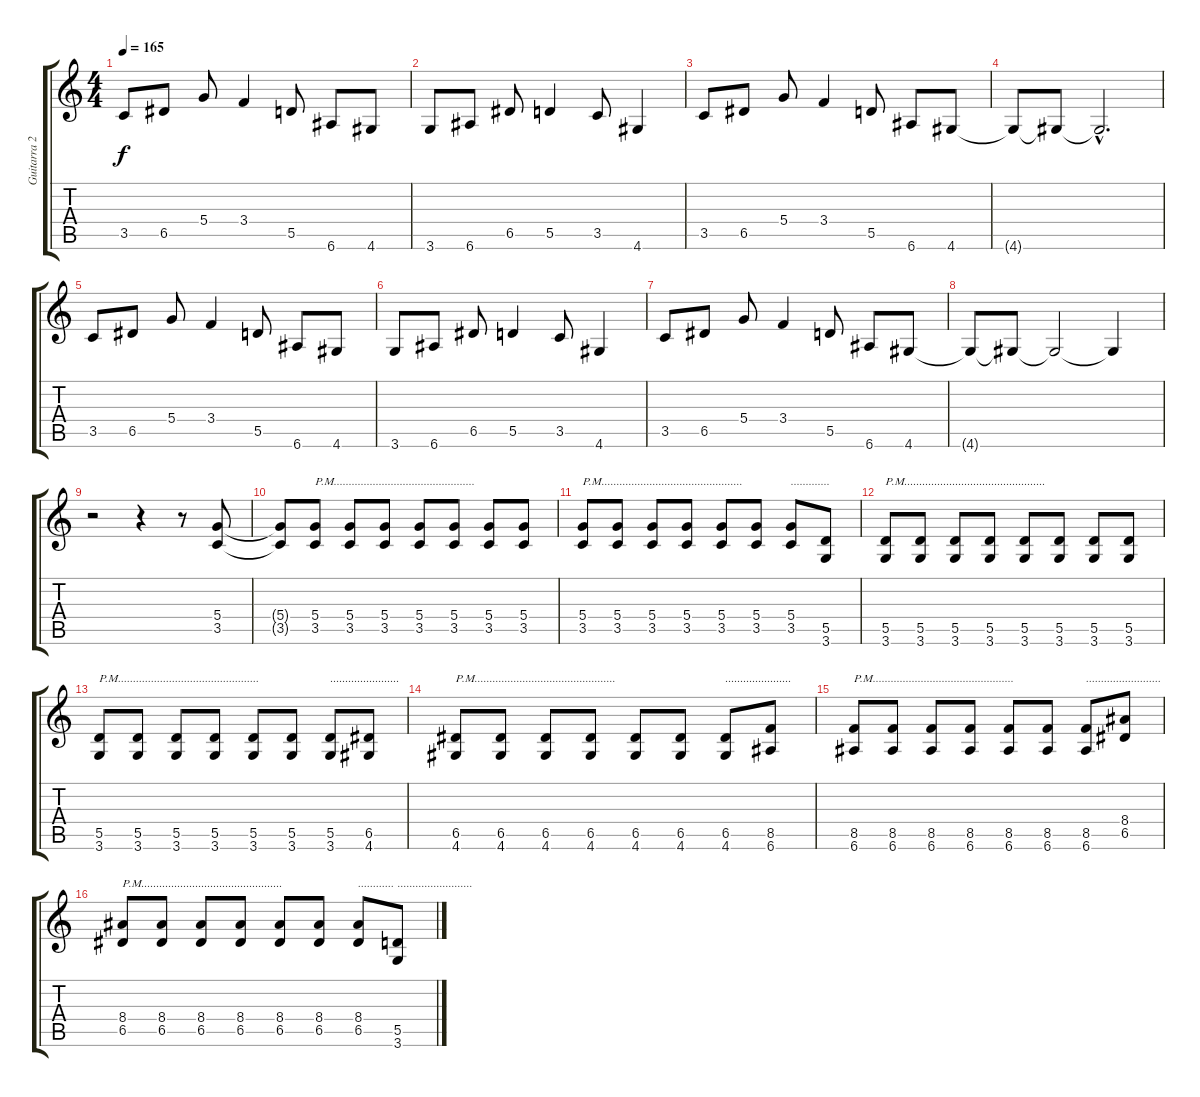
\track ("Guitarra 2" "Guitarra 2") {instrument distortionguitar}
\staff {score tabs}
\tuning (E4 B3 G3 D3 A2 E2) {hide}
\ts (4 4)
\tempo 165
\clef g2
\ks c
3.5.8{dy f instrument distortionguitar} 6.5.8 5.4.8 3.4.4 5.5.8 6.6.8 4.6.8 |
3.6.8 6.6.8 6.5.8 5.5.4 3.5.8 4.6.4 |
3.5.8 6.5.8 5.4.8 3.4.4 5.5.8 6.6.8 4.6.8 |
4.6{t}.8 4.6{t}.8 4.6{hac t}.2{d} |
3.5.8 6.5.8 5.4.8 3.4.4 5.5.8 6.6.8 4.6.8 |
3.6.8 6.6.8 6.5.8 5.5.4 3.5.8 4.6.4 |
3.5.8 6.5.8 5.4.8 3.4.4 5.5.8 6.6.8 4.6.8 |
4.6{t}.8 4.6{t}.8 4.6{t}.2 4.6{t}.4 |
r.2 r.4 r.8 (5.4 3.5).8 |
(5.4{t} 3.5{t}).8 (5.4 3.5).8{txt "P.M..............................................."} (5.4 3.5).8 (5.4 3.5).8 (5.4 3.5).8 (5.4 3.5).8 (5.4 3.5).8 (5.4 3.5).8 |
(5.4 3.5).8{txt "P.M..............................................."} (5.4 3.5).8 (5.4 3.5).8 (5.4 3.5).8 (5.4 3.5).8 (5.4 3.5).8 (5.4 3.5).8{txt "............."} (5.5 3.6).8 |
(5.5 3.6).8{txt "P.M..............................................."} (5.5 3.6).8 (5.5 3.6).8 (5.5 3.6).8 (5.5 3.6).8 (5.5 3.6).8 (5.5 3.6).8 (5.5 3.6).8 |
(5.5 3.6).8{txt "P.M..............................................."} (5.5 3.6).8 (5.5 3.6).8 (5.5 3.6).8 (5.5 3.6).8 (5.5 3.6).8 (5.5 3.6).8{txt "......................."} (6.5 4.6).8 |
(6.5 4.6).8{txt "P.M..............................................."} (6.5 4.6).8 (6.5 4.6).8 (6.5 4.6).8 (6.5 4.6).8 (6.5 4.6).8 (6.5 4.6).8{txt "......................"} (8.5 6.6).8 |
(8.5 6.6).8{txt "P.M..............................................."} (8.5 6.6).8 (8.5 6.6).8 (8.5 6.6).8 (8.5 6.6).8 (8.5 6.6).8 (8.5 6.6).8{txt "........................."} (8.4 6.5).8 |
(8.4 6.5).8{txt "P.M..............................................."} (8.4 6.5).8 (8.4 6.5).8 (8.4 6.5).8 (8.4 6.5).8 (8.4 6.5).8 (8.4 6.5).8{txt "............"} (5.5 3.6).8{txt "........................."}
